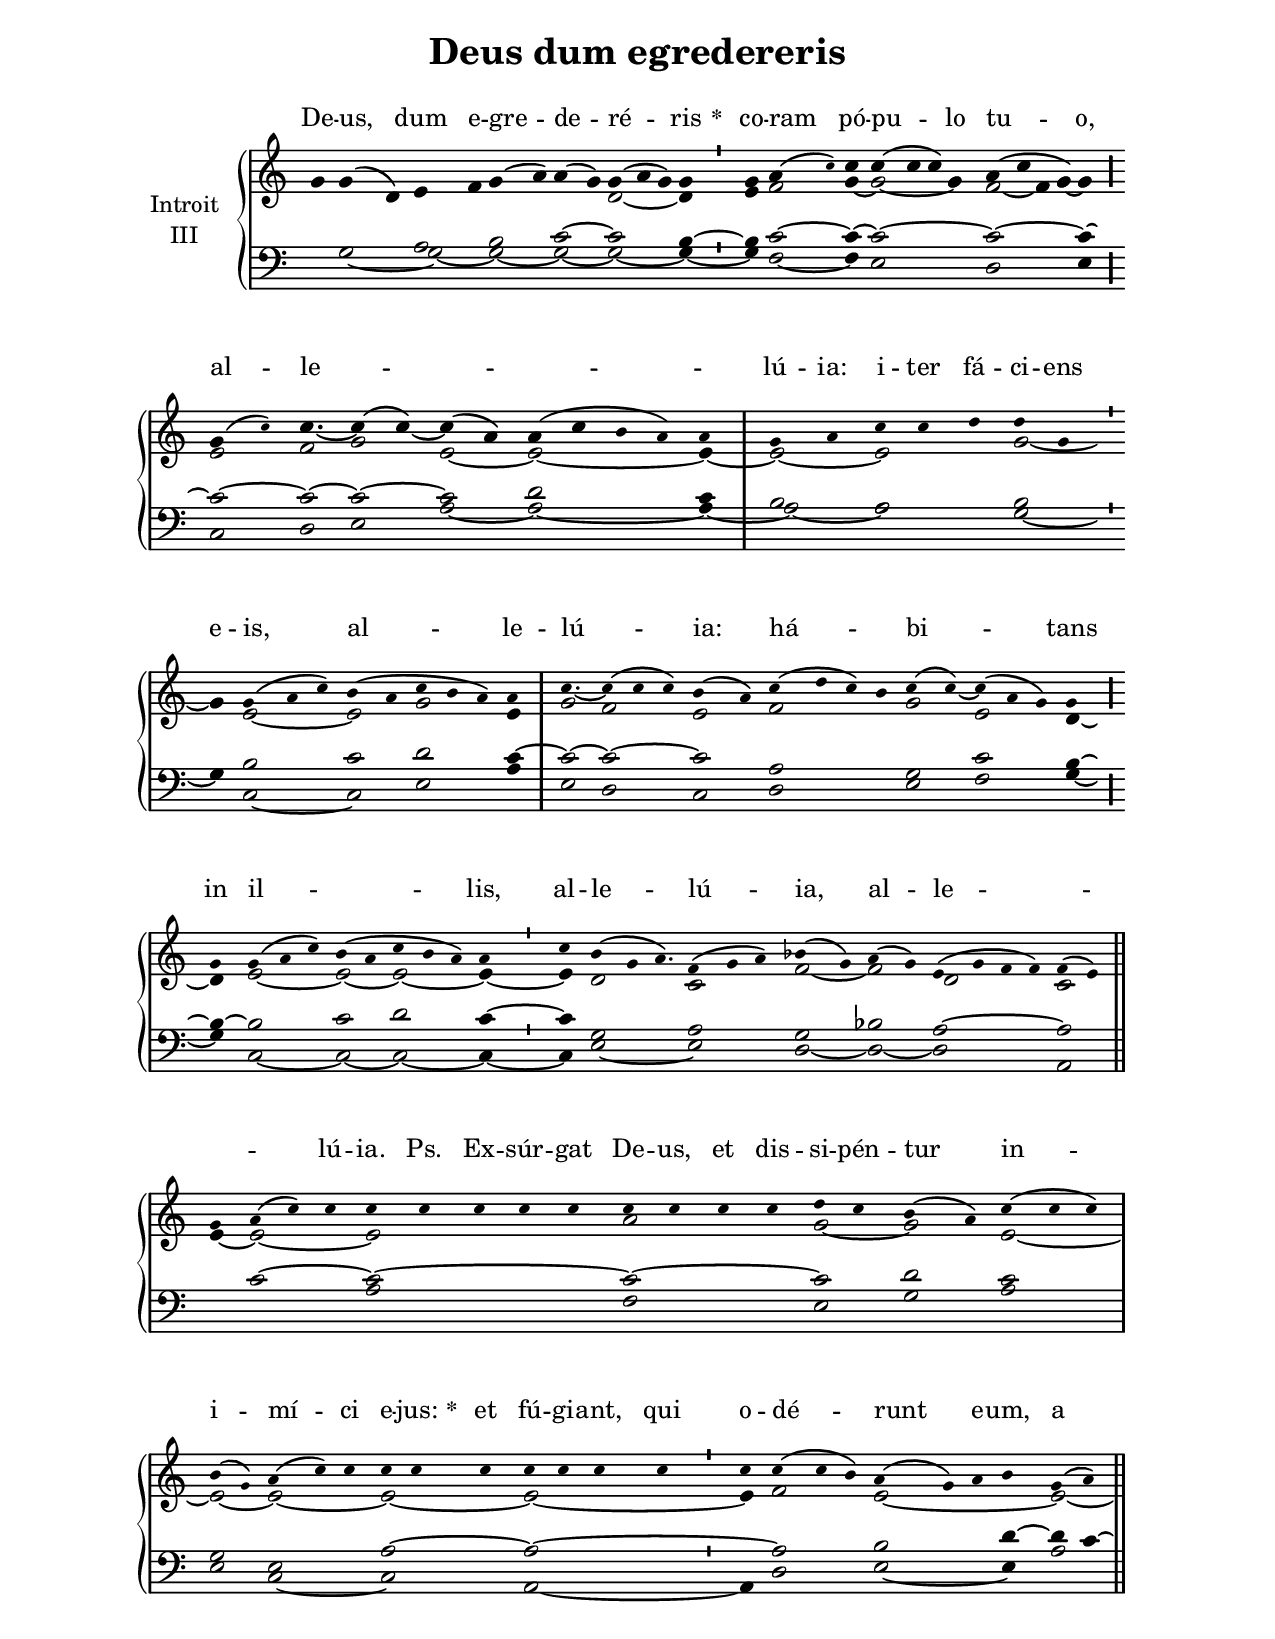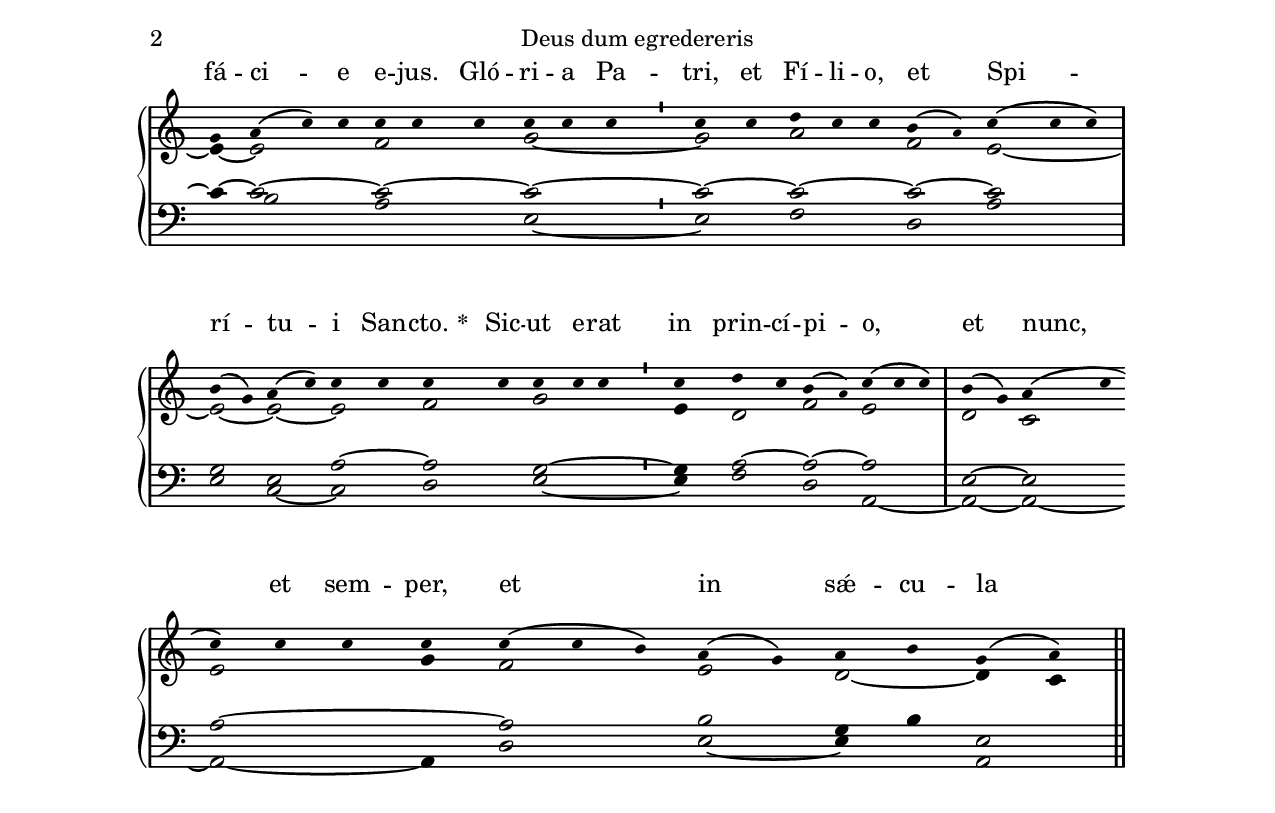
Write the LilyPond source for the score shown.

\version "2.18"
\include "gregorian.ly"
\include "noh2.ily"


%Page reference: page ii.91
%(volume.page)

global = {
 \key a \minor
 \cadenzaOn 
}

\header {
  title = \markup \center-column {"Deus dum egredereris" \vspace #1 }
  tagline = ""
  composer = ""
}

\paper {
 #(include-special-characters)
  oddHeaderMarkup = \markup \fill-line {
    \line {}
    \center-column {
      \on-the-fly #first-page     " "
      \on-the-fly #not-first-page "Deus dum egredereris"
    }
    \line { \on-the-fly #print-page-number-check-first \fromproperty #'page:page-number-string }
  }
  evenHeaderMarkup = \markup \fill-line {
    \line { \on-the-fly #print-page-number-check-first \fromproperty #'page:page-number-string }
    \center-column { "Deus dum egredereris" }
    \line {}
  }
}

chantText = \lyricmode {
De -- us, dum e -- gre -- de -- ré -- ris 
\set stanza = " * " co -- ram pó -- pu -- lo tu -- o, 
al -- le -- _ _ lú -- ia: 
i -- ter fá -- ci -- ens e -- is, al -- le -- lú -- ia: 
há -- _ bi -- tans in il -- _ lis, 
al -- le -- lú -- ia, al -- le -- _ _ _ lú -- ia. Ps. 
Ex -- súr -- gat De -- us, et dis -- si -- pén -- tur in -- i -- mí -- ci e -- jus: 
\set stanza = " * " 
et fú -- gi -- ant, qui o -- dé -- runt e -- um, a fá -- ci -- e e -- jus. 
Gló -- ri -- a Pa -- tri, et Fí -- li -- o, et Spi -- rí -- tu -- i San -- cto. 
\set stanza = " * " 
Sic -- ut e -- rat in prin -- cí -- pi -- o, et nunc, et sem -- per, 
et in sǽ -- cu -- la sæ -- cu -- ló -- rum. A -- men. }

chantMusic = {
\tieDown   g'4 g'4 ( d'4) e'4 f'4 g'4 ( a'4) a'4 ( g'4) g'4 ( a'4 g'4) g'4 \divisioMinima
 g'4 a'4 ( \once \tweak #'font-size #-4 c'' ) c''4 c''4 ( c''4 c''4) g'4 a'4 ( c''4 f'4 g'4) g'4 \divisioMaior \forceBreak

 g'4 ( \once \tweak #'font-size #-4 c'' ) c''4. ~ c''4 ( c''4) ~ c''4 ( a'4) a'4 ( c''4 \tiny b' a' 4) a'4 \divisioMaxima
 g'4 a'4 c''4 c''4 d''4 d''4 g'4 \divisioMinima \forceBreak

 g'4 g'4 ( a'4 c''4) b'4 ( a'4 c''4 \tiny b' a' 4) a'4 \divisioMaxima
 c''4. ~ c''4 ( c''4 c''4) b'4 ( a'4) c''4 ( d''4 c''4) b'4 c''4 ( c''4) ~ c''4 ( \tiny a' g' 4) g'4 \divisioMaior \forceBreak

 g'4 g'4 ( a'4 c''4) b'4 ( a'4 c''4 \tiny b' a' 4) a'4 \divisioMinima
 c''4 b'4 ( g'4 a'4.)  f'4 ( g'4 a'4) bes'4 ( g'4) a'4 ( g'4) e'4 ( g'4 f'4 f'4) f'4 ( e'4) \finalis \forceBreak

 g'4 a'4 ( c''4) c''4 c''4 c''4 c''4 c''4 c''4 c''4 c''4 c''4 c''4 d''4 c''4 b'4 ( a'4) c''4 ( c''4 c''4) \divisioMaxima \forceBreak

 b'4 ( \once \tweak #'font-size #-4 g' ) a'4 ( c''4) c''4 c''4 c''4 c''4 c''4 c''4 c''4 c''4 \divisioMinima
 c''4 c''4 ( c''4 b'4) a'4 ( g'4) a'4 b'4 g'4 ( a'4) \finalis \forceBreak

 g'4 a'4 ( c''4) c''4 c''4 c''4 c''4 c''4 c''4 c''4 \divisioMinima
 c''4 c''4 d''4 c''4 c''4 b'4 ( \once \tweak #'font-size #-4 a' ) c''4 ( c''4 c''4) \divisioMaxima \forceBreak

 b'4 ( g'4) a'4 ( c''4) c''4 c''4 c''4 c''4 c''4 c''4 c''4 \divisioMinima
 c''4 d''4 c''4 b'4 ( \once \tweak #'font-size #-4 a' ) c''4 ( c''4 c''4) \divisioMaxima
 b'4 ( g'4) a'4 ( c''4 \forceBreak
) c''4 c''4 c''4 c''4 c''4 ( c''4 b'4) a'4 ( g'4) a'4 b'4 g'4 ( a'4) \finalis

}

altoMusic = {
r2*9/2 d'2*3/2 ~ d'4 \divisioMinima
e'4 f'2 g'4 ~ g'2*3/2 ~ g'4 f'2 ~ f'4 g'4 ~ g'4 \divisioMaior
e'2 f'2*3/4 g'2 e'2 ~ e'2*4/2 ~ e'4 ~ \divisioMaxima
e'2 ~ e'2*3/2 g'2 ~ \divisioMinima
g'4 e'2*3/2 ~ e'2 g'2*3/2 e'4 \divisioMaxima
g'2*3/4 f'2*3/2 e'2 f'2*4/2 g'2 e'2*3/2 d'4 ~ \divisioMaior
d'4 e'2*3/2 ~ e'2 ~ e'2*3/2 ~ e'4 ~ \divisioMinima
e'4 d'2*7/4 c'2*3/2 f'2 ~ f'2 d'2*4/2 c'2 \finalis
e'4 ~ e'2*3/2 ~ e'2*5/2 a'2*4/2 g'2 ~ g'2 e'2*3/2 ~ \divisioMaxima
e'2 ~ e'2*3/2 ~ e'2*3/2 ~ e'2*4/2 ~ \divisioMinima
e'4 f'2*3/2 e'2*4/2 ~ e'2 ~ \finalis
e'4 ~ e'2*3/2 f'2*3/2 g'2*3/2 ~ \divisioMinima
g'2 a'2*3/2 f'2 e'2*3/2 ~ \divisioMaxima
e'2 ~ e'2 ~ e'2 f'2 g'2*3/2 \divisioMinima
e'4 d'2 f'2 e'2*3/2 \divisioMaxima
d'2 c'2 e'2*3/2 g'4 f'2*3/2 e'2 d'2 ~ d'4 c'4 \finalis
}

tenorMusic = {
r2*3/2 a2 b2 c'2 ~ c'2*3/2 b4 ~ \divisioMinima
b4 c'2 ~ c'4 ~ c'2*4/2 ~ c'2*4/2 ~ c'4 ~ \divisioMaior
c'2 ~ c'2*3/4 ~ c'2 ~ c'2 d'2*4/2 c'4 \divisioMaxima
b2 a2*3/2 b2 \divisioMinima
g4 b2*3/2 c'2 d'2*3/2 c'4 ~ \divisioMaxima
c'2*3/4 ~ c'2*3/2 ~ c'2 a2*4/2 g2 c'2*3/2 b4 ~ \divisioMaior
b4 ~ b2*3/2 c'2 d'2*3/2 c'4 ~ \divisioMinima
c'4 g2*7/4 a2*3/2 g2 bes2 a2*4/2 ~ a2 \finalis
r4 c'2*3/2 ~ c'2*5/2 ~ c'2*4/2 ~ c'2 d'2 c'2*3/2 \divisioMaxima
g2 e2*3/2 a2*3/2 ~ a2*5/2 ~ a2*3/2 b2*3/2 d'4 ~ d'4 c'4 ~ \finalis
c'4 ~ c'2*3/2 ~ c'2*3/2 ~ c'2*3/2 ~ \divisioMinima
c'2 ~ c'2*3/2 ~ c'2 ~ c'2*3/2 \divisioMaxima
g2 e2 a2 ~ a2 g2*3/2 ~ \divisioMinima
g4 a2 ~ a2 ~ a2*3/2 \divisioMaxima
e2 ~ e2 a2*4/2 ~ a2*3/2 b2 g4 b4 e2 \finalis
}

bassMusic = {
r4 g2 ~ g2 ~ g2 ~ g2 ~ g2*3/2 ~ g4 ~ \divisioMinima
g4 f2 ~ f4 e2*4/2 d2*4/2 e4 \divisioMaior
c2 d2*3/4 e2 a2 ~ a2*4/2 ~ a4 ~ \divisioMaxima
a2 ~ a2*3/2 g2 ~ \divisioMinima
g4 c2*3/2 ~ c2 e2*3/2 a4 \divisioMaxima
e2*3/4 d2*3/2 c2 d2*4/2 e2 f2*3/2 g4 ~ \divisioMaior
g4 c2*3/2 ~ c2 ~ c2*3/2 ~ c4 ~ \divisioMinima
c4 e2*7/4 ~ e2*3/2 d2 ~ d2 ~ d2*4/2 a,2 \finalis
r2*4/2 a2*5/2 f2*4/2 e2 g2 a2*3/2 \divisioMaxima
e2 c2*3/2 ~ c2*3/2 a,2*4/2 ~ \divisioMinima
a,4 d2*3/2 e2*3/2 ~ e4 a2 \finalis
r4 b2*3/2 a2*3/2 e2*3/2 ~ \divisioMinima
e2 f2*3/2 d2 a2*3/2 \divisioMaxima
e2 c2 ~ c2 d2 e2*3/2 ~ \divisioMinima
e4 f2 d2 a,2*3/2 ~ \divisioMaxima
a,2 ~ a,2 ~ a,2*3/2 ~ a,4 d2*3/2 e2 ~ e4 b4 a,2 \finalis
}

voiceLines = {
\voiceLineStyle


}

\score{
  <<
    \new GrandStaff <<
      \set GrandStaff.autoBeaming = ##f
      \set GrandStaff.instrumentName = \markup \center-column {
        "Introit"
        "III"
      }
      \new Staff = up <<
        \new Voice = "chant" {
          \voiceOne \global \chantMusic
        }
        \new Voice {
          \voiceTwo \global \altoMusic
        }
      >>

      \new Staff = down <<
        \clef bass
        \new Voice {
          \voiceOne \global \tenorMusic
        }
        \new Voice {
          \voiceTwo \global \bassMusic
        }
	\new Voice {
        \voiceThree \global \voiceLines
        }
      >>
    >>
    \new Lyrics \lyricsto chant {
      \chantText
    }
  >>
  \layout{
  }
  \midi{
    \tempo 4 = 125
  }
}
